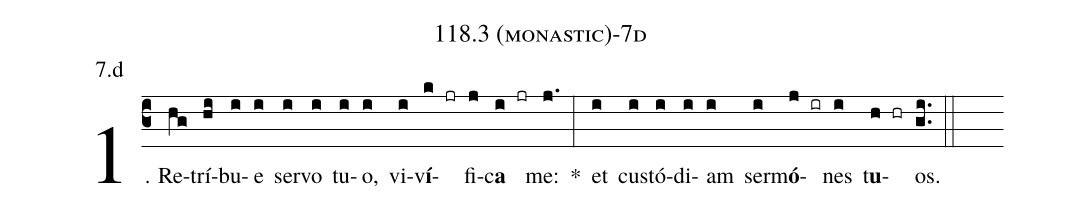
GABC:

name: 118.3 (monastic)-7d;
annotation: 7.d;
%%
(c3)1. Re(hg)trí(hi)bu(i)e(i) ser(i)vo(i) tu(i)o,(i) vi(i)v<b>í</b>(k jr)fi(j)c<b>a</b>(i jr) me:(j.) *(:) et(i) cus(i)tó(i)di(i)am(i) ser(i)m<b>ó</b>(j ir)nes(i) t<b>u</b>(h hr)os.(gi..) (::)
